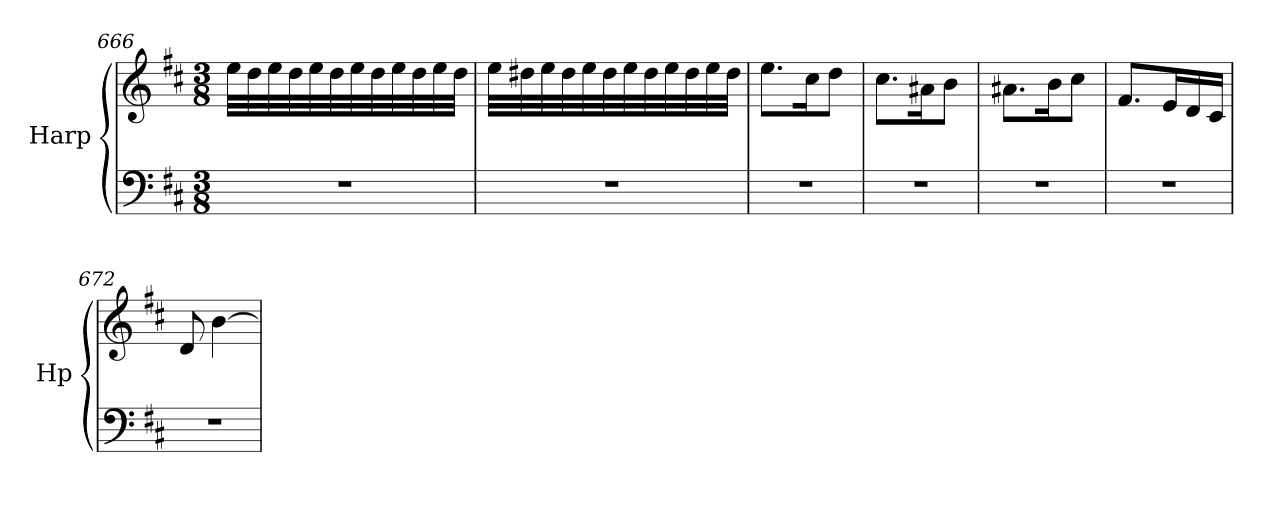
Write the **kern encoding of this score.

**kern	**kern
*part1	*part1
*staff2	*staff1
*I"Harp	*
*I'Hp	*
!!LO:LB:g=z
*clefF4	*clefG2
*k[f#c#]	*k[f#c#]
*M3/8	*M3/8
=666	=666
4.r	32ee\LLL
.	32dd\
.	32ee\
.	32dd\
.	32ee\
.	32dd\
.	32ee\
.	32dd\
.	32ee\
.	32dd\
.	32ee\
.	32dd\JJJ
=667	=667
4.r	32ee\LLL
.	32dd#X\
.	32ee\
.	32dd#\
.	32ee\
.	32dd#\
.	32ee\
.	32dd#\
.	32ee\
.	32dd#\
.	32ee\
.	32dd#\JJJ
=668	=668
4.r	8.ee\L
.	16cc#\K
.	8dd\J
=669	=669
4.r	8.cc#\L
.	16a#X\K
.	8b\J
=670	=670
4.r	8.a#X\L
.	16b\K
.	8cc#\J
=671	=671
4.r	8.f#/L
.	16e/L
.	16d/
.	16c#/JJ
=672	=672
4.r	8d/
.	[4b\
=	=
*-	*-
